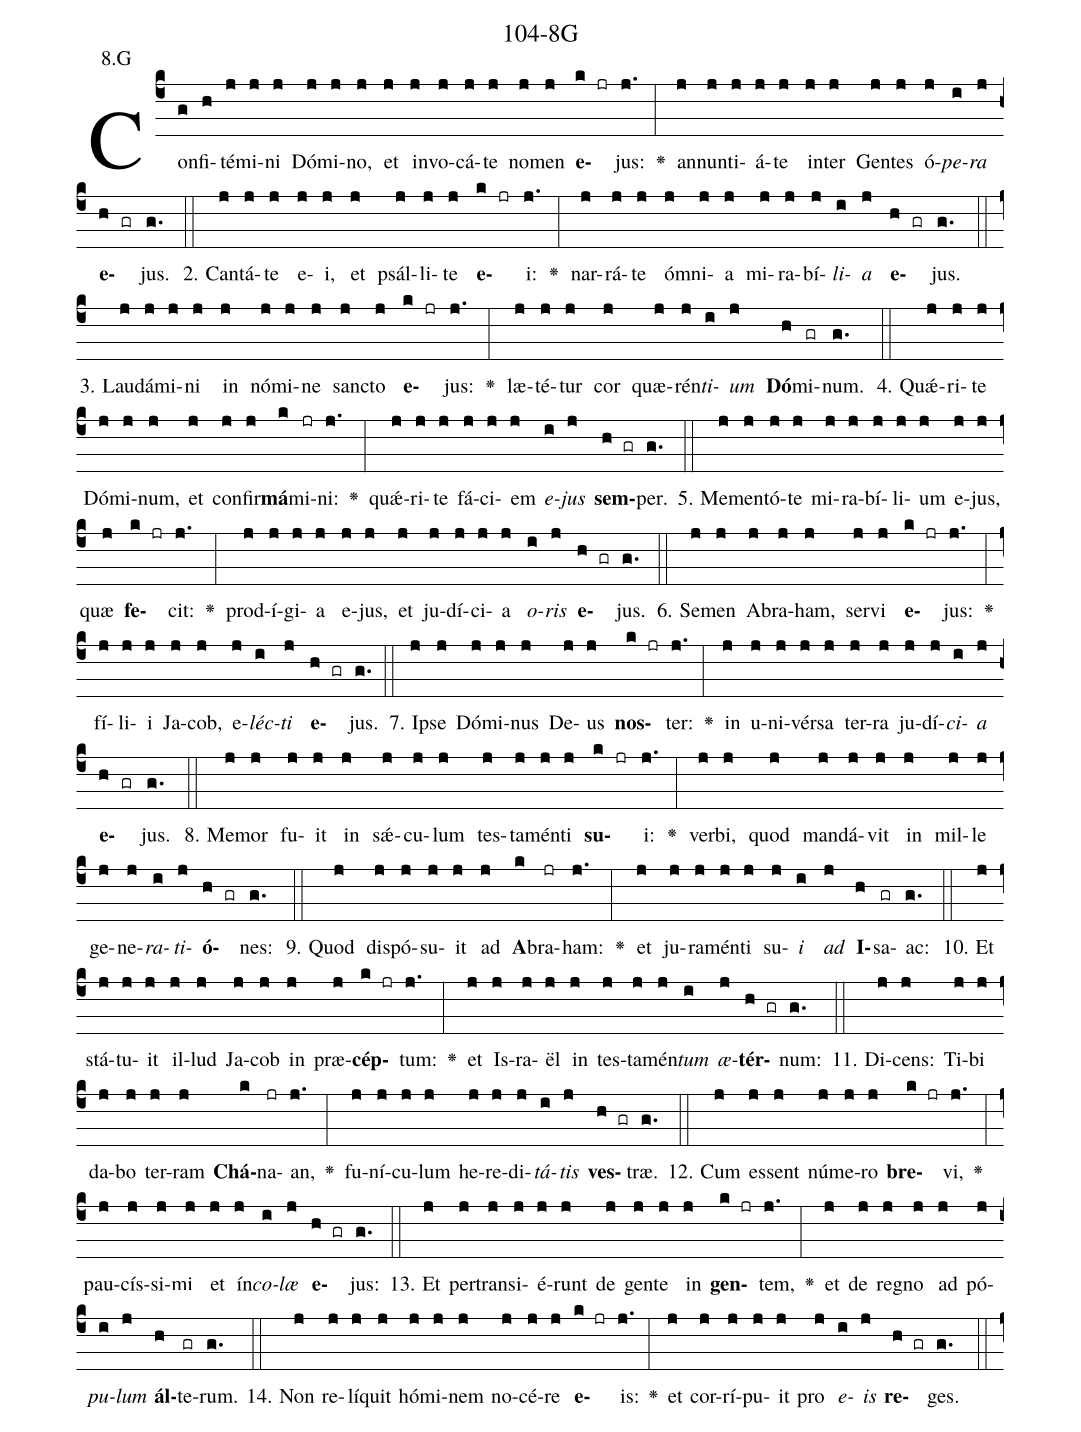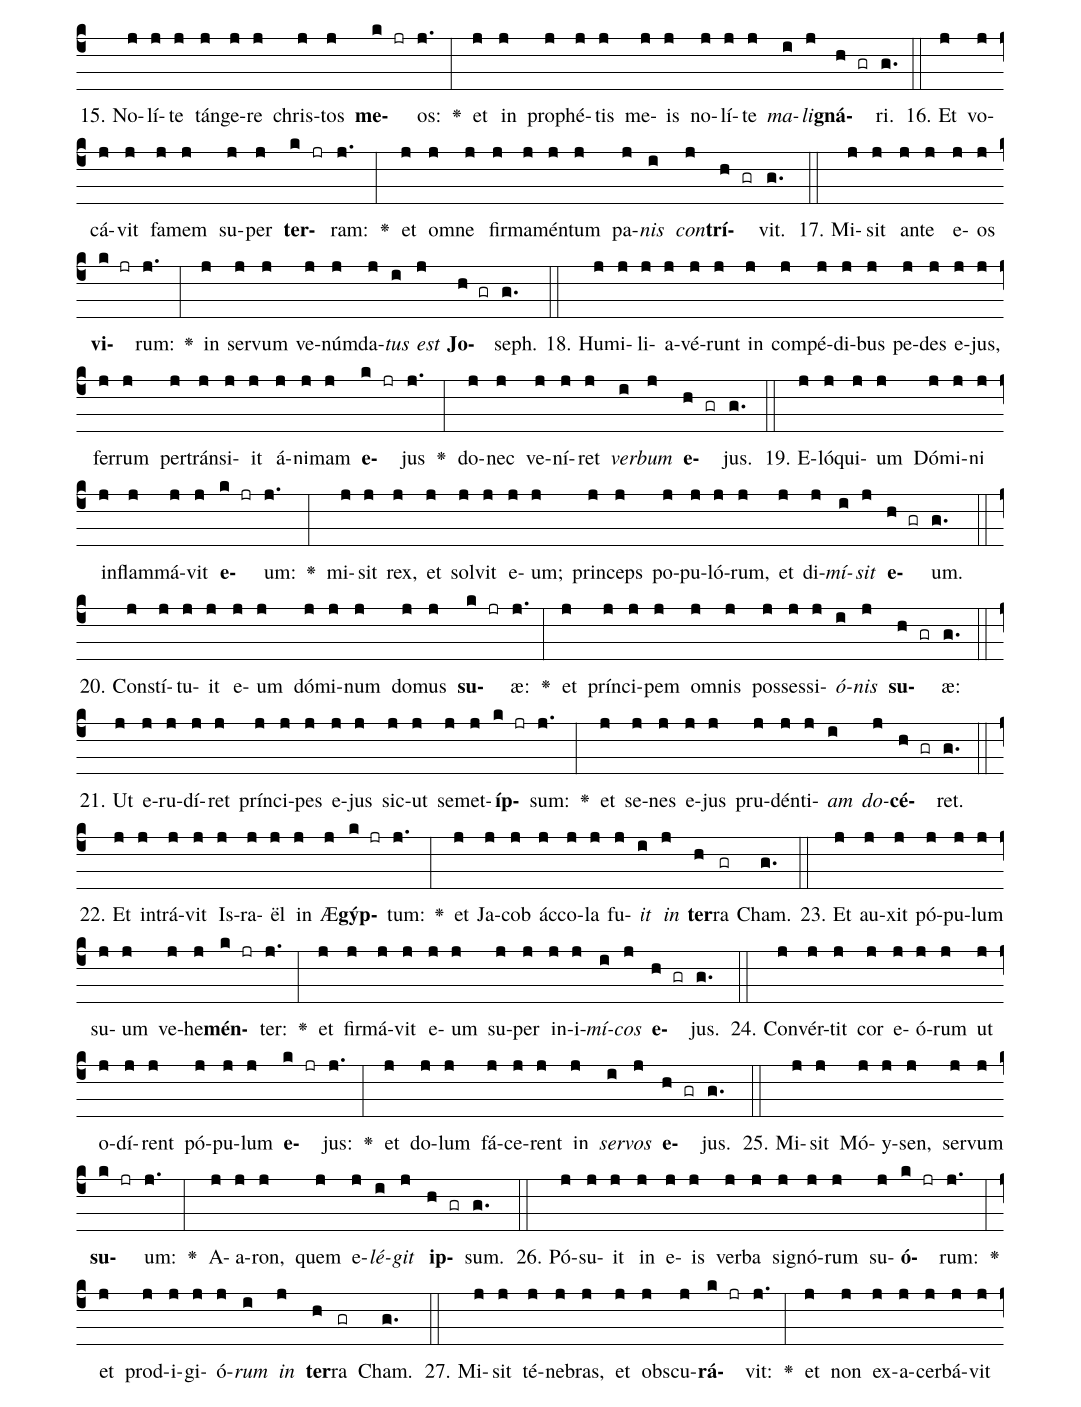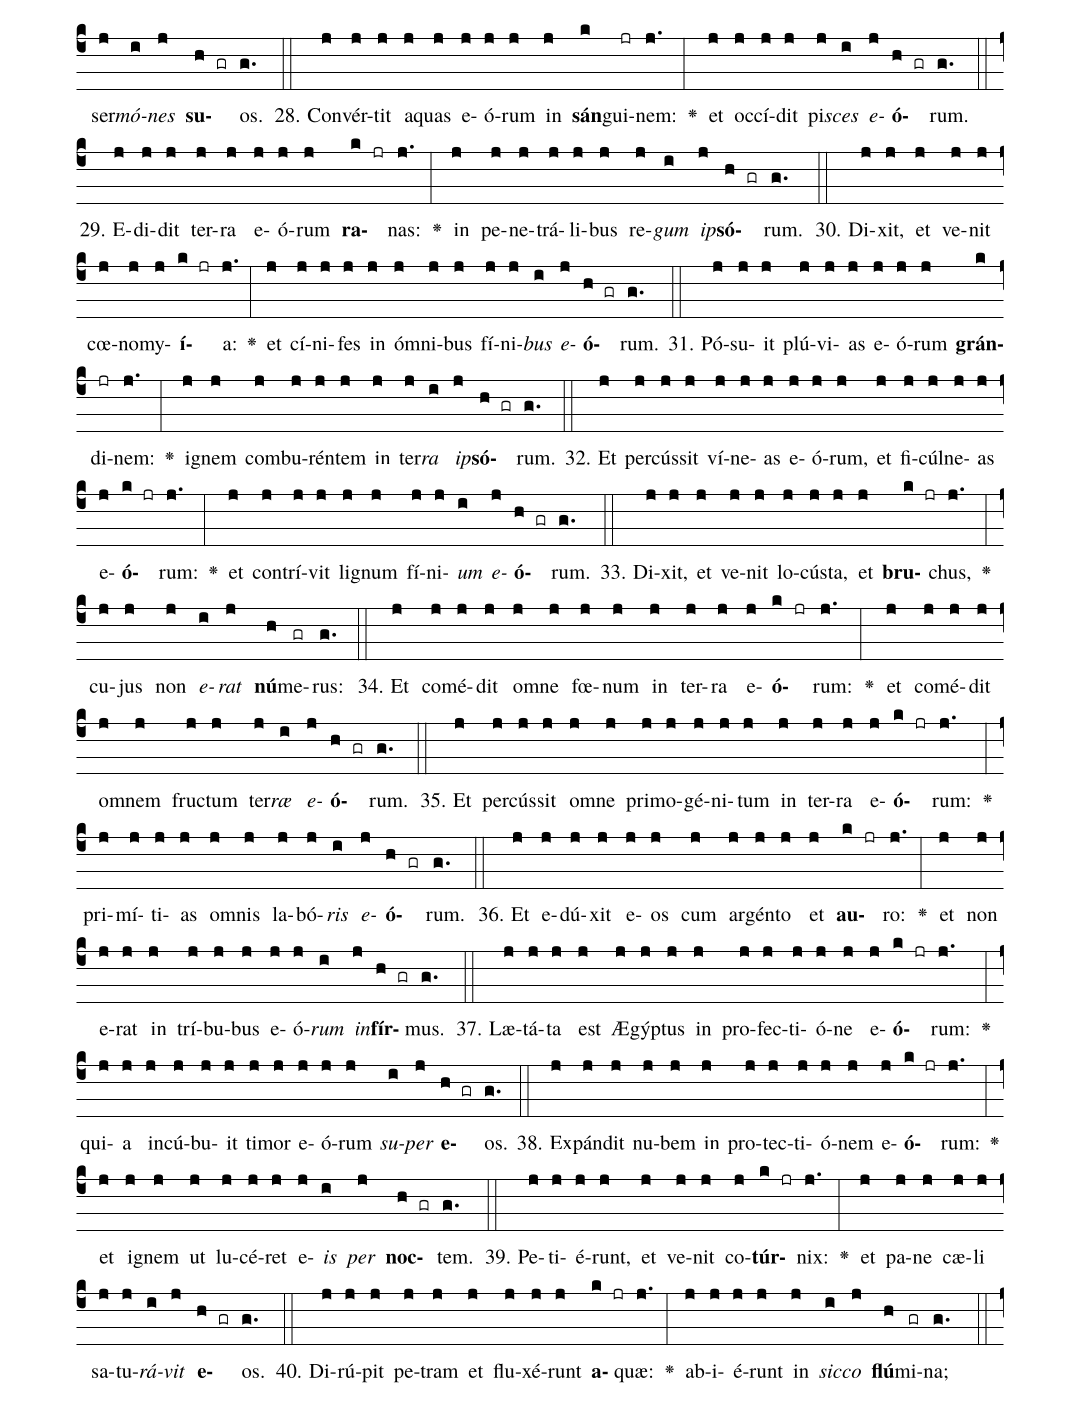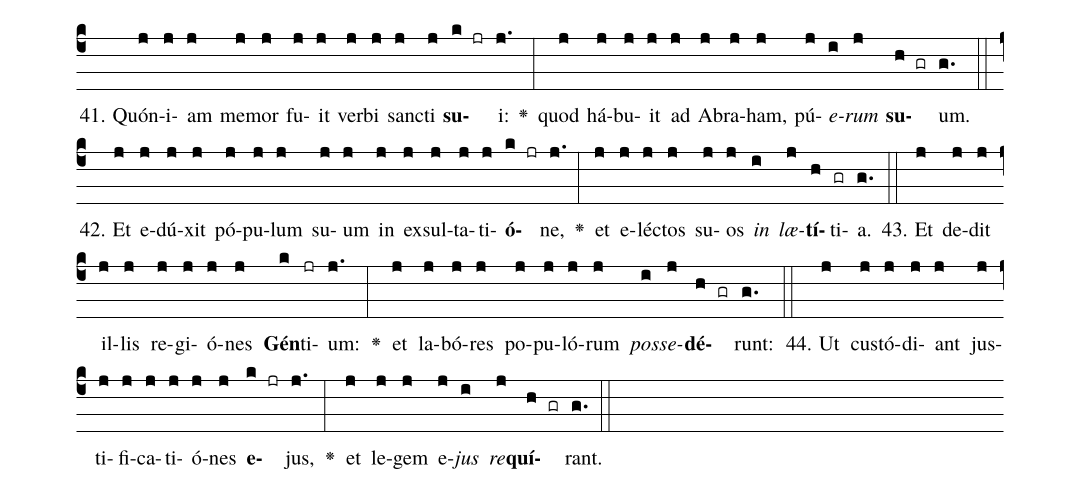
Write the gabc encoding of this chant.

name: 104-8G;
annotation: 8.G;
%%
(c4)Con(g)fi(h)té(j)mi(j)ni(j) Dó(j)mi(j)no,(j) et(j) in(j)vo(j)cá(j)te(j) no(j)men(j) <b>e</b>(k jr)jus:(j.) <v>\greheightstar</v>(:) an(j)nun(j)ti(j)á(j)te(j) in(j)ter(j) Gen(j)tes(j) ó(j)<i>pe</i>(i)<i>ra</i>(j) <b>e</b>(h gr)jus.(g.) (::)
2. Can(j)tá(j)te(j) e(j)i,(j) et(j) psál(j)li(j)te(j) <b>e</b>(k jr)i:(j.) <v>\greheightstar</v>(:) nar(j)rá(j)te(j) óm(j)ni(j)a(j) mi(j)ra(j)bí(j)<i>li</i>(i)<i>a</i>(j) <b>e</b>(h gr)jus.(g.) (::)
3. Lau(j)dá(j)mi(j)ni(j) in(j) nó(j)mi(j)ne(j) sanc(j)to(j) <b>e</b>(k jr)jus:(j.) <v>\greheightstar</v>(:) læ(j)té(j)tur(j) cor(j) quæ(j)rén(j)<i>ti</i>(i)<i>um</i>(j) <b>Dó</b>(h)mi(gr)num.(g.) (::)
4. Quǽ(j)ri(j)te(j) Dó(j)mi(j)num,(j) et(j) con(j)fir(j)<b>má</b>(k)mi(jr)ni:(j.) <v>\greheightstar</v>(:) quǽ(j)ri(j)te(j) fá(j)ci(j)em(j) <i>e</i>(i)<i>jus</i>(j) <b>sem</b>(h gr)per.(g.) (::)
5. Me(j)men(j)tó(j)te(j) mi(j)ra(j)bí(j)li(j)um(j) e(j)jus,(j) quæ(j) <b>fe</b>(k jr)cit:(j.) <v>\greheightstar</v>(:) prod(j)í(j)gi(j)a(j) e(j)jus,(j) et(j) ju(j)dí(j)ci(j)a(j) <i>o</i>(i)<i>ris</i>(j) <b>e</b>(h gr)jus.(g.) (::)
6. Se(j)men(j) A(j)bra(j)ham,(j) ser(j)vi(j) <b>e</b>(k jr)jus:(j.) <v>\greheightstar</v>(:) fí(j)li(j)i(j) Ja(j)cob,(j) e(j)<i>léc</i>(i)<i>ti</i>(j) <b>e</b>(h gr)jus.(g.) (::)
7. Ip(j)se(j) Dó(j)mi(j)nus(j) De(j)us(j) <b>nos</b>(k jr)ter:(j.) <v>\greheightstar</v>(:) in(j) u(j)ni(j)vér(j)sa(j) ter(j)ra(j) ju(j)dí(j)<i>ci</i>(i)<i>a</i>(j) <b>e</b>(h gr)jus.(g.) (::)
8. Me(j)mor(j) fu(j)it(j) in(j) sǽ(j)cu(j)lum(j) tes(j)ta(j)mén(j)ti(j) <b>su</b>(k jr)i:(j.) <v>\greheightstar</v>(:) ver(j)bi,(j) quod(j) man(j)dá(j)vit(j) in(j) mil(j)le(j) ge(j)ne(j)<i>ra</i>(i)<i>ti</i>(j)<b>ó</b>(h gr)nes:(g.) (::)
9. Quod(j) dis(j)pó(j)su(j)it(j) ad(j) <b>A</b>(k)bra(jr)ham:(j.) <v>\greheightstar</v>(:) et(j) ju(j)ra(j)mén(j)ti(j) su(j)<i>i</i>(i) <i>ad</i>(j) <b>I</b>(h)sa(gr)ac:(g.) (::)
10. Et(j) stá(j)tu(j)it(j) il(j)lud(j) Ja(j)cob(j) in(j) præ(j)<b>cép</b>(k jr)tum:(j.) <v>\greheightstar</v>(:) et(j) Is(j)ra(j)ël(j) in(j) tes(j)ta(j)mén(j)<i>tum</i>(i) <i>æ</i>(j)<b>tér</b>(h gr)num:(g.) (::)
11. Di(j)cens:(j) Ti(j)bi(j) da(j)bo(j) ter(j)ram(j) <b>Chá</b>(k)na(jr)an,(j.) <v>\greheightstar</v>(:) fu(j)ní(j)cu(j)lum(j) he(j)re(j)di(j)<i>tá</i>(i)<i>tis</i>(j) <b>ves</b>(h gr)træ.(g.) (::)
12. Cum(j) es(j)sent(j) nú(j)me(j)ro(j) <b>bre</b>(k jr)vi,(j.) <v>\greheightstar</v>(:) pau(j)cís(j)si(j)mi(j) et(j) ín(j)<i>co</i>(i)<i>læ</i>(j) <b>e</b>(h gr)jus:(g.) (::)
13. Et(j) per(j)trans(j)i(j)é(j)runt(j) de(j) gen(j)te(j) in(j) <b>gen</b>(k jr)tem,(j.) <v>\greheightstar</v>(:) et(j) de(j) re(j)gno(j) ad(j) pó(j)<i>pu</i>(i)<i>lum</i>(j) <b>ál</b>(h)te(gr)rum.(g.) (::)
14. Non(j) re(j)lí(j)quit(j) hó(j)mi(j)nem(j) no(j)cé(j)re(j) <b>e</b>(k jr)is:(j.) <v>\greheightstar</v>(:) et(j) cor(j)rí(j)pu(j)it(j) pro(j) <i>e</i>(i)<i>is</i>(j) <b>re</b>(h gr)ges.(g.) (::)
15. No(j)lí(j)te(j) tán(j)ge(j)re(j) chris(j)tos(j) <b>me</b>(k jr)os:(j.) <v>\greheightstar</v>(:) et(j) in(j) pro(j)phé(j)tis(j) me(j)is(j) no(j)lí(j)te(j) <i>ma</i>(i)<i>li</i>(j)<b>gná</b>(h gr)ri.(g.) (::)
16. Et(j) vo(j)cá(j)vit(j) fa(j)mem(j) su(j)per(j) <b>ter</b>(k jr)ram:(j.) <v>\greheightstar</v>(:) et(j) om(j)ne(j) fir(j)ma(j)mén(j)tum(j) pa(j)<i>nis</i>(i) <i>con</i>(j)<b>trí</b>(h gr)vit.(g.) (::)
17. Mi(j)sit(j) an(j)te(j) e(j)os(j) <b>vi</b>(k jr)rum:(j.) <v>\greheightstar</v>(:) in(j) ser(j)vum(j) ve(j)núm(j)da(j)<i>tus</i>(i) <i>est</i>(j) <b>Jo</b>(h gr)seph.(g.) (::)
18. Hu(j)mi(j)li(j)a(j)vé(j)runt(j) in(j) com(j)pé(j)di(j)bus(j) pe(j)des(j) e(j)jus,(j) fer(j)rum(j) per(j)tráns(j)i(j)it(j) á(j)ni(j)mam(j) <b>e</b>(k jr)jus(j.) <v>\greheightstar</v>(:) do(j)nec(j) ve(j)ní(j)ret(j) <i>ver</i>(i)<i>bum</i>(j) <b>e</b>(h gr)jus.(g.) (::)
19. E(j)ló(j)qui(j)um(j) Dó(j)mi(j)ni(j) in(j)flam(j)má(j)vit(j) <b>e</b>(k jr)um:(j.) <v>\greheightstar</v>(:) mi(j)sit(j) rex,(j) et(j) sol(j)vit(j) e(j)um;(j) prin(j)ceps(j) po(j)pu(j)ló(j)rum,(j) et(j) di(j)<i>mí</i>(i)<i>sit</i>(j) <b>e</b>(h gr)um.(g.) (::)
20. Con(j)stí(j)tu(j)it(j) e(j)um(j) dó(j)mi(j)num(j) do(j)mus(j) <b>su</b>(k jr)æ:(j.) <v>\greheightstar</v>(:) et(j) prín(j)ci(j)pem(j) om(j)nis(j) pos(j)ses(j)si(j)<i>ó</i>(i)<i>nis</i>(j) <b>su</b>(h gr)æ:(g.) (::)
21. Ut(j) e(j)ru(j)dí(j)ret(j) prín(j)ci(j)pes(j) e(j)jus(j) sic(j)ut(j) se(j)met(j)<b>íp</b>(k jr)sum:(j.) <v>\greheightstar</v>(:) et(j) se(j)nes(j) e(j)jus(j) pru(j)dén(j)ti(j)<i>am</i>(i) <i>do</i>(j)<b>cé</b>(h gr)ret.(g.) (::)
22. Et(j) in(j)trá(j)vit(j) Is(j)ra(j)ël(j) in(j) Æ(j)<b>gýp</b>(k jr)tum:(j.) <v>\greheightstar</v>(:) et(j) Ja(j)cob(j) ác(j)co(j)la(j) fu(j)<i>it</i>(i) <i>in</i>(j) <b>ter</b>(h)ra(gr) Cham.(g.) (::)
23. Et(j) au(j)xit(j) pó(j)pu(j)lum(j) su(j)um(j) ve(j)he(j)<b>mén</b>(k jr)ter:(j.) <v>\greheightstar</v>(:) et(j) fir(j)má(j)vit(j) e(j)um(j) su(j)per(j) in(j)i(j)<i>mí</i>(i)<i>cos</i>(j) <b>e</b>(h gr)jus.(g.) (::)
24. Con(j)vér(j)tit(j) cor(j) e(j)ó(j)rum(j) ut(j) o(j)dí(j)rent(j) pó(j)pu(j)lum(j) <b>e</b>(k jr)jus:(j.) <v>\greheightstar</v>(:) et(j) do(j)lum(j) fá(j)ce(j)rent(j) in(j) <i>ser</i>(i)<i>vos</i>(j) <b>e</b>(h gr)jus.(g.) (::)
25. Mi(j)sit(j) Mó(j)y(j)sen,(j) ser(j)vum(j) <b>su</b>(k jr)um:(j.) <v>\greheightstar</v>(:) A(j)a(j)ron,(j) quem(j) e(j)<i>lé</i>(i)<i>git</i>(j) <b>ip</b>(h gr)sum.(g.) (::)
26. Pó(j)su(j)it(j) in(j) e(j)is(j) ver(j)ba(j) si(j)gnó(j)rum(j) su(j)<b>ó</b>(k jr)rum:(j.) <v>\greheightstar</v>(:) et(j) prod(j)i(j)gi(j)ó(j)<i>rum</i>(i) <i>in</i>(j) <b>ter</b>(h)ra(gr) Cham.(g.) (::)
27. Mi(j)sit(j) té(j)ne(j)bras,(j) et(j) obs(j)cu(j)<b>rá</b>(k jr)vit:(j.) <v>\greheightstar</v>(:) et(j) non(j) ex(j)a(j)cer(j)bá(j)vit(j) ser(j)<i>mó</i>(i)<i>nes</i>(j) <b>su</b>(h gr)os.(g.) (::)
28. Con(j)vér(j)tit(j) a(j)quas(j) e(j)ó(j)rum(j) in(j) <b>sán</b>(k)gui(jr)nem:(j.) <v>\greheightstar</v>(:) et(j) oc(j)cí(j)dit(j) pi(j)<i>sces</i>(i) <i>e</i>(j)<b>ó</b>(h gr)rum.(g.) (::)
29. E(j)di(j)dit(j) ter(j)ra(j) e(j)ó(j)rum(j) <b>ra</b>(k jr)nas:(j.) <v>\greheightstar</v>(:) in(j) pe(j)ne(j)trá(j)li(j)bus(j) re(j)<i>gum</i>(i) <i>ip</i>(j)<b>só</b>(h gr)rum.(g.) (::)
30. Di(j)xit,(j) et(j) ve(j)nit(j) cœ(j)no(j)my(j)<b>í</b>(k jr)a:(j.) <v>\greheightstar</v>(:) et(j) cí(j)ni(j)fes(j) in(j) óm(j)ni(j)bus(j) fí(j)ni(j)<i>bus</i>(i) <i>e</i>(j)<b>ó</b>(h gr)rum.(g.) (::)
31. Pó(j)su(j)it(j) plú(j)vi(j)as(j) e(j)ó(j)rum(j) <b>grán</b>(k)di(jr)nem:(j.) <v>\greheightstar</v>(:) i(j)gnem(j) com(j)bu(j)rén(j)tem(j) in(j) ter(j)<i>ra</i>(i) <i>ip</i>(j)<b>só</b>(h gr)rum.(g.) (::)
32. Et(j) per(j)cús(j)sit(j) ví(j)ne(j)as(j) e(j)ó(j)rum,(j) et(j) fi(j)cúl(j)ne(j)as(j) e(j)<b>ó</b>(k jr)rum:(j.) <v>\greheightstar</v>(:) et(j) con(j)trí(j)vit(j) li(j)gnum(j) fí(j)ni(j)<i>um</i>(i) <i>e</i>(j)<b>ó</b>(h gr)rum.(g.) (::)
33. Di(j)xit,(j) et(j) ve(j)nit(j) lo(j)cús(j)ta,(j) et(j) <b>bru</b>(k jr)chus,(j.) <v>\greheightstar</v>(:) cu(j)jus(j) non(j) <i>e</i>(i)<i>rat</i>(j) <b>nú</b>(h)me(gr)rus:(g.) (::)
34. Et(j) com(j)é(j)dit(j) om(j)ne(j) fœ(j)num(j) in(j) ter(j)ra(j) e(j)<b>ó</b>(k jr)rum:(j.) <v>\greheightstar</v>(:) et(j) com(j)é(j)dit(j) om(j)nem(j) fruc(j)tum(j) ter(j)<i>ræ</i>(i) <i>e</i>(j)<b>ó</b>(h gr)rum.(g.) (::)
35. Et(j) per(j)cús(j)sit(j) om(j)ne(j) pri(j)mo(j)gé(j)ni(j)tum(j) in(j) ter(j)ra(j) e(j)<b>ó</b>(k jr)rum:(j.) <v>\greheightstar</v>(:) pri(j)mí(j)ti(j)as(j) om(j)nis(j) la(j)bó(j)<i>ris</i>(i) <i>e</i>(j)<b>ó</b>(h gr)rum.(g.) (::)
36. Et(j) e(j)dú(j)xit(j) e(j)os(j) cum(j) ar(j)gén(j)to(j) et(j) <b>au</b>(k jr)ro:(j.) <v>\greheightstar</v>(:) et(j) non(j) e(j)rat(j) in(j) trí(j)bu(j)bus(j) e(j)ó(j)<i>rum</i>(i) <i>in</i>(j)<b>fír</b>(h gr)mus.(g.) (::)
37. Læ(j)tá(j)ta(j) est(j) Æ(j)gýp(j)tus(j) in(j) pro(j)fec(j)ti(j)ó(j)ne(j) e(j)<b>ó</b>(k jr)rum:(j.) <v>\greheightstar</v>(:) qui(j)a(j) in(j)cú(j)bu(j)it(j) ti(j)mor(j) e(j)ó(j)rum(j) <i>su</i>(i)<i>per</i>(j) <b>e</b>(h gr)os.(g.) (::)
38. Ex(j)pán(j)dit(j) nu(j)bem(j) in(j) pro(j)tec(j)ti(j)ó(j)nem(j) e(j)<b>ó</b>(k jr)rum:(j.) <v>\greheightstar</v>(:) et(j) i(j)gnem(j) ut(j) lu(j)cé(j)ret(j) e(j)<i>is</i>(i) <i>per</i>(j) <b>noc</b>(h gr)tem.(g.) (::)
39. Pe(j)ti(j)é(j)runt,(j) et(j) ve(j)nit(j) co(j)<b>túr</b>(k jr)nix:(j.) <v>\greheightstar</v>(:) et(j) pa(j)ne(j) cæ(j)li(j) sa(j)tu(j)<i>rá</i>(i)<i>vit</i>(j) <b>e</b>(h gr)os.(g.) (::)
40. Di(j)rú(j)pit(j) pe(j)tram(j) et(j) flu(j)xé(j)runt(j) <b>a</b>(k jr)quæ:(j.) <v>\greheightstar</v>(:) ab(j)i(j)é(j)runt(j) in(j) <i>sic</i>(i)<i>co</i>(j) <b>flú</b>(h)mi(gr)na;(g.) (::)
41. Quón(j)i(j)am(j) me(j)mor(j) fu(j)it(j) ver(j)bi(j) sanc(j)ti(j) <b>su</b>(k jr)i:(j.) <v>\greheightstar</v>(:) quod(j) há(j)bu(j)it(j) ad(j) A(j)bra(j)ham,(j) pú(j)<i>e</i>(i)<i>rum</i>(j) <b>su</b>(h gr)um.(g.) (::)
42. Et(j) e(j)dú(j)xit(j) pó(j)pu(j)lum(j) su(j)um(j) in(j) ex(j)sul(j)ta(j)ti(j)<b>ó</b>(k jr)ne,(j.) <v>\greheightstar</v>(:) et(j) e(j)léc(j)tos(j) su(j)os(j) <i>in</i>(i) <i>læ</i>(j)<b>tí</b>(h)ti(gr)a.(g.) (::)
43. Et(j) de(j)dit(j) il(j)lis(j) re(j)gi(j)ó(j)nes(j) <b>Gén</b>(k)ti(jr)um:(j.) <v>\greheightstar</v>(:) et(j) la(j)bó(j)res(j) po(j)pu(j)ló(j)rum(j) <i>pos</i>(i)<i>se</i>(j)<b>dé</b>(h gr)runt:(g.) (::)
44. Ut(j) cus(j)tó(j)di(j)ant(j) jus(j)ti(j)fi(j)ca(j)ti(j)ó(j)nes(j) <b>e</b>(k jr)jus,(j.) <v>\greheightstar</v>(:) et(j) le(j)gem(j) e(j)<i>jus</i>(i) <i>re</i>(j)<b>quí</b>(h gr)rant.(g.) (::)
